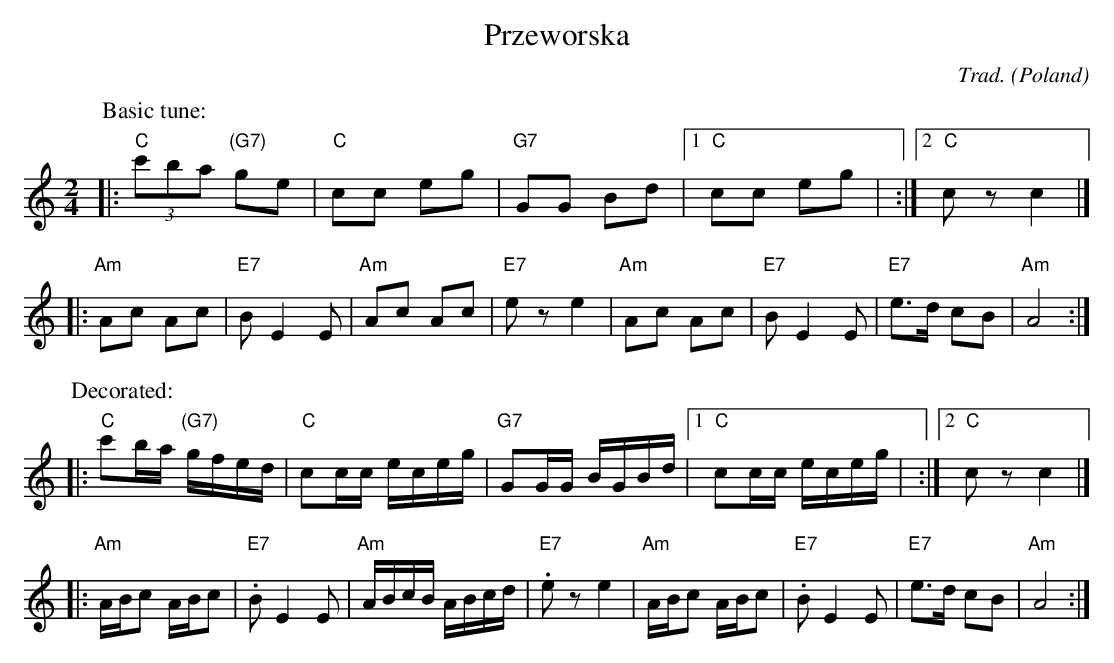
X:1
T: Przeworska
C: Trad.
O: Poland
M: 2/4
L: 1/8
K: C
P: Basic tune:
|: "C"(3c'ba "(G7)"ge | "C"cc eg | "G7"GG Bd |1 "C"cc eg | :|2 "C"czc2 |]
|: "Am"Ac Ac | "E7"B E2 E | "Am"Ac Ac | "E7"ez e2 \
|  "Am"Ac Ac | "E7"B E2 E | "E7"e>d cB | "Am"A4 :|
P: Decorated:
L: 1/16
|: "C"c'2ba "(G7)"gfed | "C"c2cc eceg | "G7"G2GG BGBd |1 "C"c2cc eceg | :|2 "C"c2z2c4 |]
|: "Am"ABc2 ABc2 | "E7".B2 E4 E2 | "Am"ABcB ABcd | "E7".e2z2 e4 \
|  "Am"ABc2 ABc2 | "E7".B2 E4 E2 | "E7"e3d  c2B2 | "Am"A8 :|
